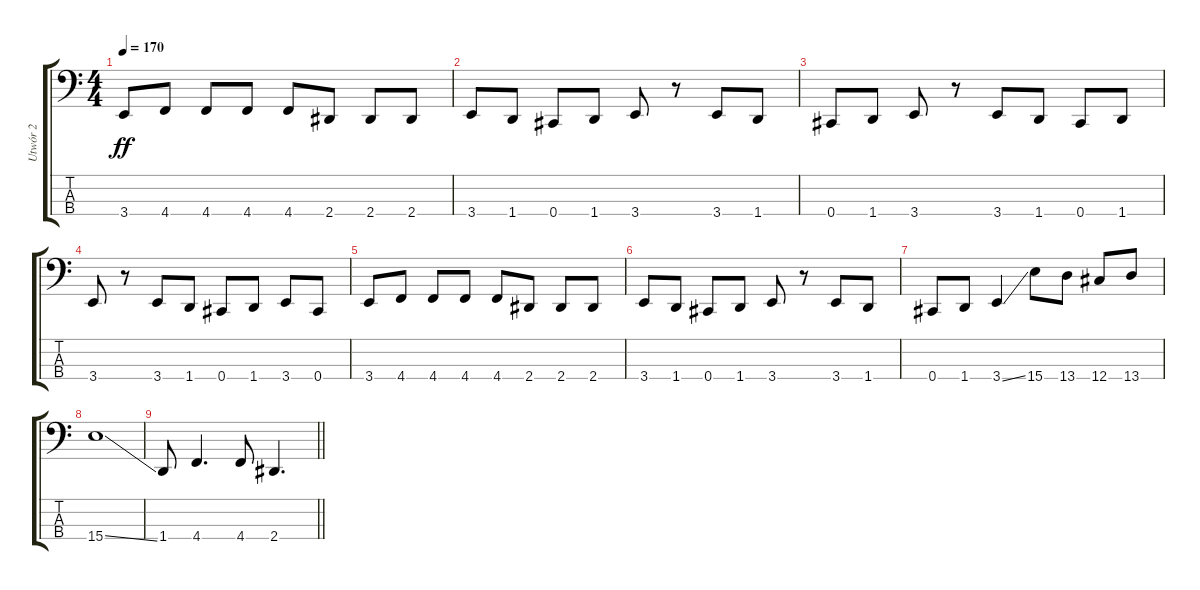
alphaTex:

\track ("Utwór 2" "Utwór 2") {instrument electricbassfinger}
\staff {score tabs}
\tuning (Gb2 Db2 Ab1 Db1) {hide}
\ts (4 4)
\tempo 170
\clef f4
\ks c
3.4.8{dy ff} 4.4.8 4.4.8 4.4.8 4.4.8 2.4.8 2.4.8 2.4.8 |
3.4.8 1.4.8 0.4.8 1.4.8 3.4.8 r.8 3.4.8 1.4.8 |
0.4.8 1.4.8 3.4.8 r.8 3.4.8 1.4.8 0.4.8 1.4.8 |
3.4.8 r.8 3.4.8 1.4.8 0.4.8 1.4.8 3.4.8 0.4.8 |
3.4.8 4.4.8 4.4.8 4.4.8 4.4.8 2.4.8 2.4.8 2.4.8 |
3.4.8 1.4.8 0.4.8 1.4.8 3.4.8 r.8 3.4.8 1.4.8 |
0.4.8 1.4.8 3.4{ss}.4 15.4.8 13.4.8 12.4.8 13.4.8 |
15.4{ss}.1 |
\barLineRight lightlight
1.4.8 4.4.4{d} 4.4.8 2.4.4{d}
